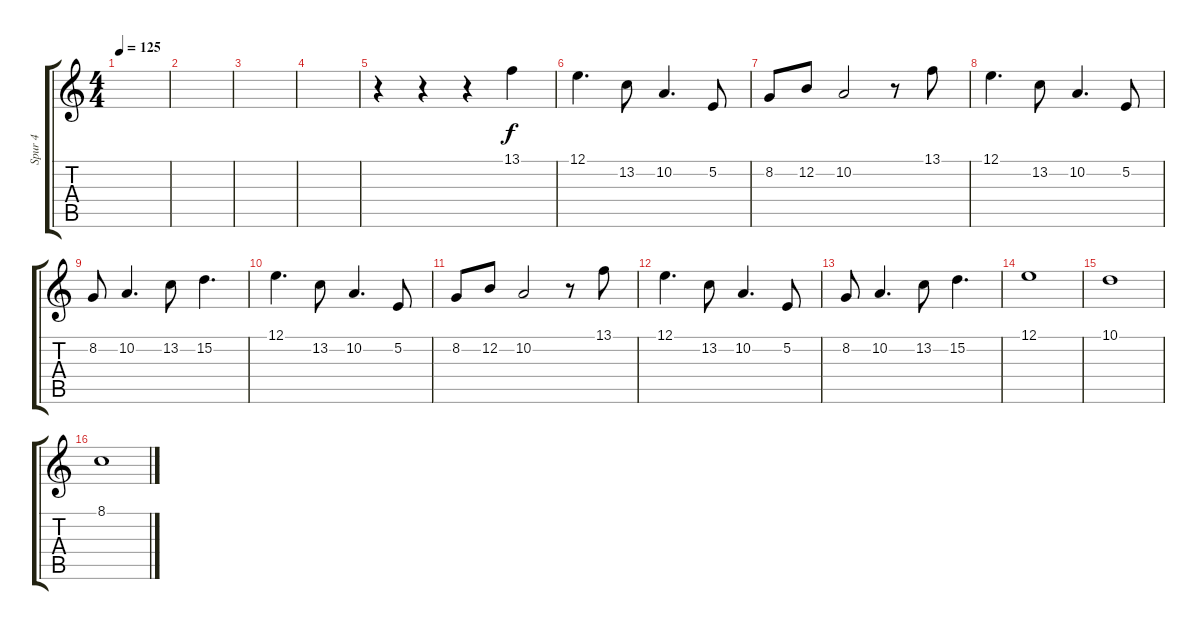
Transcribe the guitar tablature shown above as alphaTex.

\track ("Spur 4" "Spur 4") {instrument rockorgan}
\staff {score tabs}
\tuning (E4 B3 G3 D3 A2 E2) {hide}
\ts (4 4)
\tempo 125
\clef g2
\ks c
|
|
|
|
r.4 r.4 r.4 13.1.4 |
12.1.4{d} 13.2.8 10.2.4{d} 5.2.8 |
8.2.8 12.2.8 10.2.2 r.8 13.1.8 |
12.1.4{d} 13.2.8 10.2.4{d} 5.2.8 |
8.2.8 10.2.4{d} 13.2.8 15.2.4{d} |
12.1.4{d} 13.2.8 10.2.4{d} 5.2.8 |
8.2.8 12.2.8 10.2.2 r.8 13.1.8 |
12.1.4{d} 13.2.8 10.2.4{d} 5.2.8 |
8.2.8 10.2.4{d} 13.2.8 15.2.4{d} |
12.1.1{instrument stringensemble1} |
10.1.1 |
8.1.1
